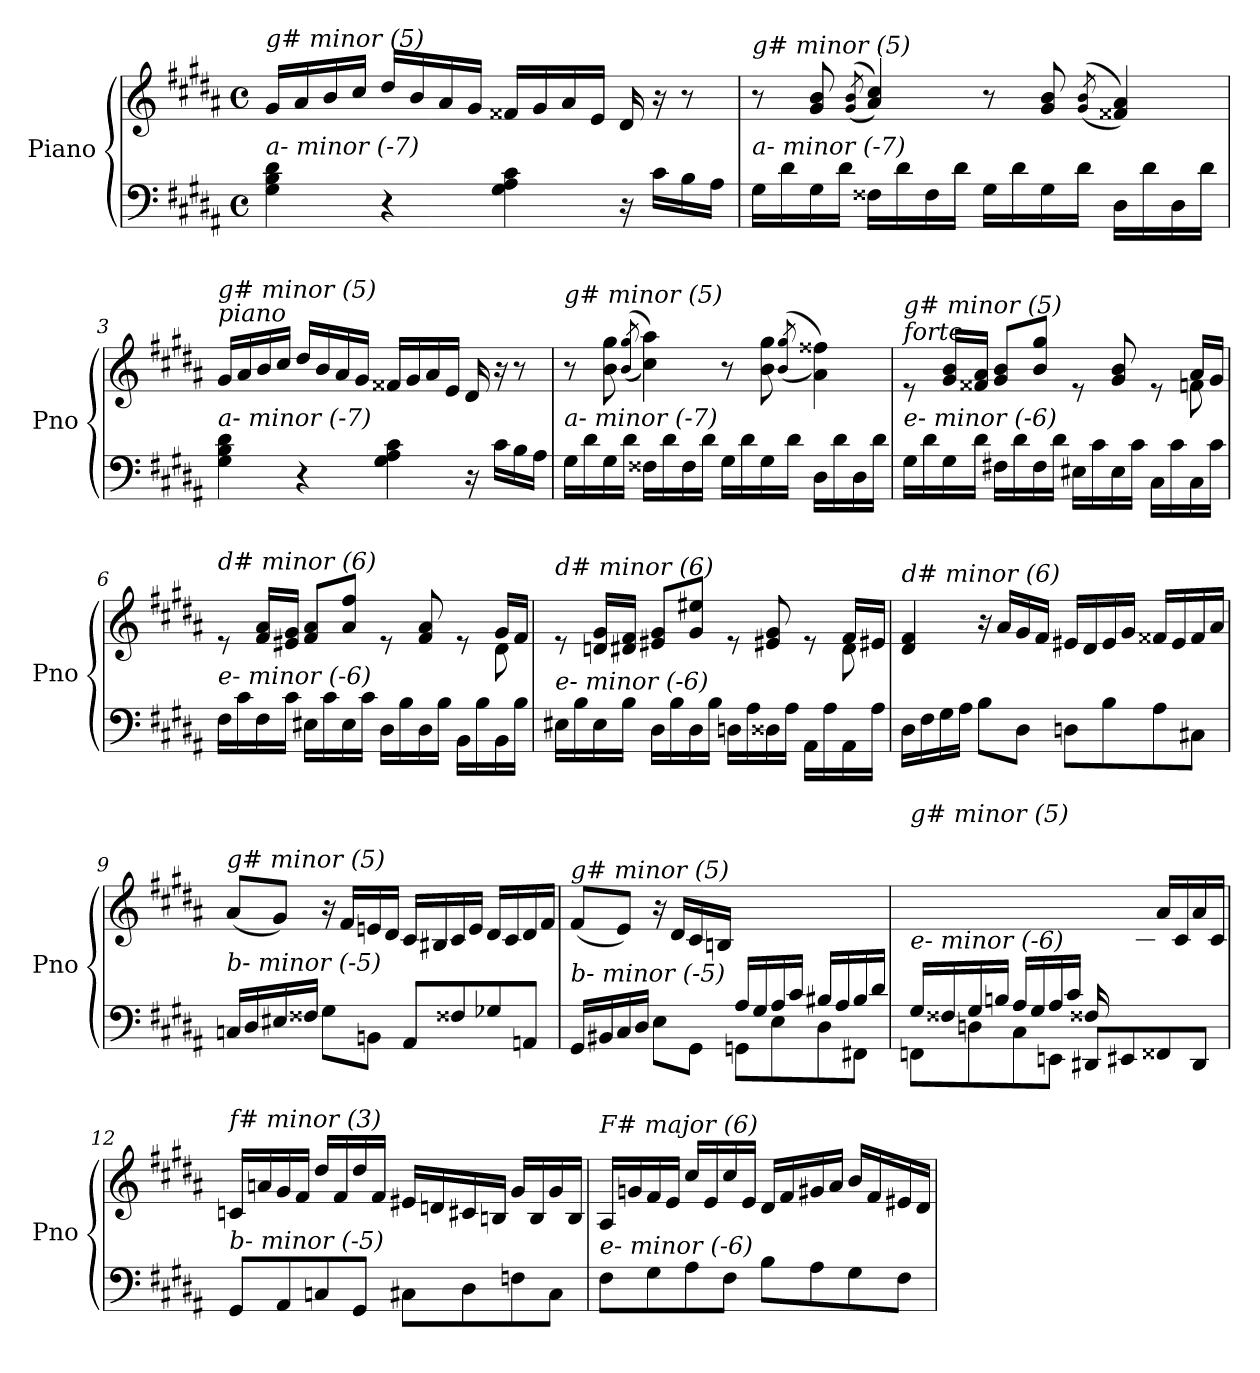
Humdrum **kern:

**kern	**kern
*part1	*part1
*staff2	*staff1
*I"Piano	*
*I'Pno	*
*clefF4	*clefG2
*k[f#c#g#d#a#]	*k[f#c#g#d#a#]
*M4/4	*M4/4
*met(c)	*met(c)
=1	=1
!	!LO:TX:i:t=g# minor (5)
!LO:TX:i:t=a- minor (-7)	!
4G#\ 4B\ 4d#\	16g#/LL
.	16a#/
.	16b/
.	16cc#/JJ
4r	16dd#/LL
.	16b/
.	16a#/
.	16g#/JJ
4G#\ 4A#\ 4c#\	16f##X/LL
.	16g#/
.	16a#/
.	16e/JJ
16r	16d#/
16c#\LL	16r
16B\	8r
16A#\JJ	.
=2	=2
!	!LO:TX:i:t=g# minor (5)
!LO:TX:i:t=a- minor (-7)	!
16G#\LL	8r
16d#\	.
16G#\	8g#/ 8b/
16d#\JJ	.
.	(>(8qg#/ 8qb/
16F##X\LL	4a#/ 4cc#/))
16d#\	.
16F##\	.
16d#\JJ	.
16G#\LL	8r
16d#\	.
16G#\	8g#/ 8b/
16d#\JJ	.
.	((>8qg#/ 8qb/
16D#\LL	4f##X/ 4a#/))
16d#\	.
16D#\	.
16d#\JJ	.
=3	=3
!	!LO:TX:a:i:t=piano
!	!LO:TX:i:t=g# minor (5)
!LO:TX:i:t=a- minor (-7)	!
4G#\ 4B\ 4d#\	16g#/LL
.	16a#/
.	16b/
.	16cc#/JJ
4r	16dd#/LL
.	16b/
.	16a#/
.	16g#/JJ
4G#\ 4A#\ 4c#\	16f##X/LL
.	16g#/
.	16a#/
.	16e/JJ
16r	16d#/
16c#\LL	16r
16B\	8r
16A#\JJ	.
!!LO:LB:g=z
=4	=4
!	!LO:TX:i:t=g# minor (5)
!LO:TX:i:t=a- minor (-7)	!
16G#\LL	8r
16d#\	.
16G#\	8b\ 8gg#\
16d#\JJ	.
.	((>8qb/ 8qgg#/
16F##X\LL	4cc#\ 4aa#\))
16d#\	.
16F##\	.
16d#\JJ	.
16G#\LL	8r
16d#\	.
16G#\	8b\ 8gg#\
16d#\JJ	.
.	((>8qb/ 8qgg#/
16D#\LL	4a#\ 4ff##X\))
16d#\	.
16D#\	.
16d#\JJ	.
=5	=5
*^	*^
!	!	!LO:TX:a:i:t=forte	!
!	!	!LO:TX:i:t=g# minor (5)	!
!LO:TX:i:t=e- minor (-6)	!	!	!
2..ryy	16G#\LL	8re	2..ryy
.	16d#\	.	.
.	16G#\	16g#/ 16b/LL	.
.	16d#\JJ	16f##X/ 16a#/JJ	.
.	16F#X\LL	8g#/ 8b/L	.
.	16d#\	.	.
.	16F#\	8b/ 8gg#/J	.
.	16d#\JJ	.	.
.	16E#X\LL	8re	.
.	16c#\	.	.
.	16E#\	8g#/ 8b/	.
.	16c#\JJ	.	.
.	16C#\LL	8re	.
.	16c#\	.	.
8ryy	16C#\	16a#/LL	8fni\
.	16c#\JJ	16g#/JJ	.
=6	=6	=6	=6
!	!	!LO:TX:i:t=d# minor (6)	!
!LO:TX:i:t=e- minor (-6)	!	!	!
2..ryy	16F#\LL	8re	2..ryy
.	16c#\	.	.
.	16F#\	16f#/ 16a#/LL	.
.	16c#\JJ	16e#X/ 16g#/JJ	.
.	16E#X\LL	8f#/ 8a#/L	.
.	16c#\	.	.
.	16E#\	8a#/ 8ff#/J	.
.	16c#\JJ	.	.
.	16D#\LL	8re	.
.	16B\	.	.
.	16D#\	8f#/ 8a#/	.
.	16B\JJ	.	.
.	16BB\LL	8re	.
.	16B\	.	.
8ryy	16BB\	16g#/LL	8d#\
.	16B\JJ	16f#/JJ	.
!!LO:LB:g=z	!!
=7	=7	=7	=7
!	!	!LO:TX:i:t=d# minor (6)	!
!LO:TX:i:t=e- minor (-6)	!	!	!
2..ryy	16E#X\LL	8re	2..ryy
.	16B\	.	.
.	16E#\	16dni/ 16g#/LL	.
.	16B\JJ	16d#/ 16f#/JJ	.
.	16D#\LL	8e#X/ 8g#/L	.
.	16B\	.	.
.	16D#\	8g#/ 8ee#X/J	.
.	16B\JJ	.	.
.	16Dni\LL	8re	.
.	16A#\	.	.
.	16D##i\	8e#X/ 8g#/	.
.	16A#\JJ	.	.
.	16AA#\LL	8re	.
.	16A#\	.	.
8ryy	16AA#\	16f#/LL	8d#\
.	16A#\JJ	16e#X/JJ	.
*	*	*v	*v
=8	=8	=8
!	!	!LO:TX:i:t=d# minor (6)
!LO:TX:i:t=e- minor (-6)	!	!
*v	*v	*
16D#\LL	4d#/ 4f#/
16F#\	.
16G#\	.
16A#\JJ	.
8B\L	16r
.	16a#/LL
8D#\J	16g#/
.	16f#/JJ
8Dni\L	16e#X/LL
.	16d#/
8B\	16e#/
.	16g#/JJ
8A#\	16f##X/LL
.	16e#/
8C#X\J	16f##/
.	16a#/JJ
=9	=9
!	!LO:TX:i:t=g# minor (5)
!LO:TX:i:t=b- minor (-5)	!
16Cni/LL	(8a#/L
16D#/	.
16E#Xj/	8g#/J)
16F##X/JJ	.
8G#\L	16r
.	16f#/LL
8BBn\J	16en/
.	16d#/JJ
8AA#/L	16c#/LL
.	16B#Xj/
8F##X/	16c#/
.	16e/JJ
8G-Xi/	16d#/LL
.	16c#/
8AAn/J	16d#/
.	16f#/JJ
!!LO:LB:g=z
=10	=10
*^	*
!	!	!LO:TX:i:t=g# minor (5)
!LO:TX:i:t=b- minor (-5)	!	!
2ryy	16GG#/LL	(8f#/L
.	16BB#X/	.
.	16C#/	8e/J)
.	16D#/JJ	.
.	8E\L	16r
.	.	16d#/LL
.	8GG#\J	16c#/
.	.	16Bn/JJ
16A#/LL	8GGni\L	2ryy
16G#/	.	.
16A#/	8E\	.
16c#/JJ	.	.
16B#X/LL	8D#\	.
16A#/	.	.
16B#/	8FF#X\J	.
16d#/JJ	.	.
=11	=11	=11
!	!	!LO:TX:i:t=g# minor (5)
!LO:TX:i:t=e- minor (-6)	!	!
16G#/LL	8FFni\L	2ryy
16F##X/	.	.
16G#/	8Dn\	.
16Bn/JJ	.	.
16A#/LL	8C#\	.
16G#/	.	.
16A#/	8EEn\J	.
16c#/JJ	.	.
16F##X/LL	8DD#X/L	16ryy
4..ryy	.	16e/
.	8EE#X/	16d#/
.	.	16c#/JJ
.	8FF##X/	16a#/LL
.	.	16c#/
.	8DD#/J	16a#/
.	.	16c#/JJ
*v	*v	*
=12	=12
!	!LO:TX:i:t=f# minor (3)
!LO:TX:i:t=b- minor (-5)	!
8GG#/L	16cni/LL
.	16an/
8AA#/	16g#/
.	16f#/JJ
8Cni/	16dd#/LL
.	16f#/
8GG#/J	16dd#/
.	16f#/JJ
8C#\L	16e#X/LL
.	16dn/
8D#\	16c#/
.	16Bn/JJ
8Fni\	16g#/LL
.	16B/
8C#\J	16g#/
.	16B/JJ
!!LO:LB:g=z
=13	=13
!	!LO:TX:i:t=F# major (6)
!LO:TX:i:t=e- minor (-6)	!
8F#\L	16A#/LL
.	16gn/
8G#\	16f#/
.	16e/JJ
8A#\	16cc#/LL
.	16e/
8F#\J	16cc#/
.	16e/JJ
8B\L	16d#/LL
.	16f#/
8A#\	16g#X/
.	16a#/JJ
8G#\	16b/LL
.	16f#/
8F#\J	16e#X/
.	16d#/JJ
=	=
*-	*-
